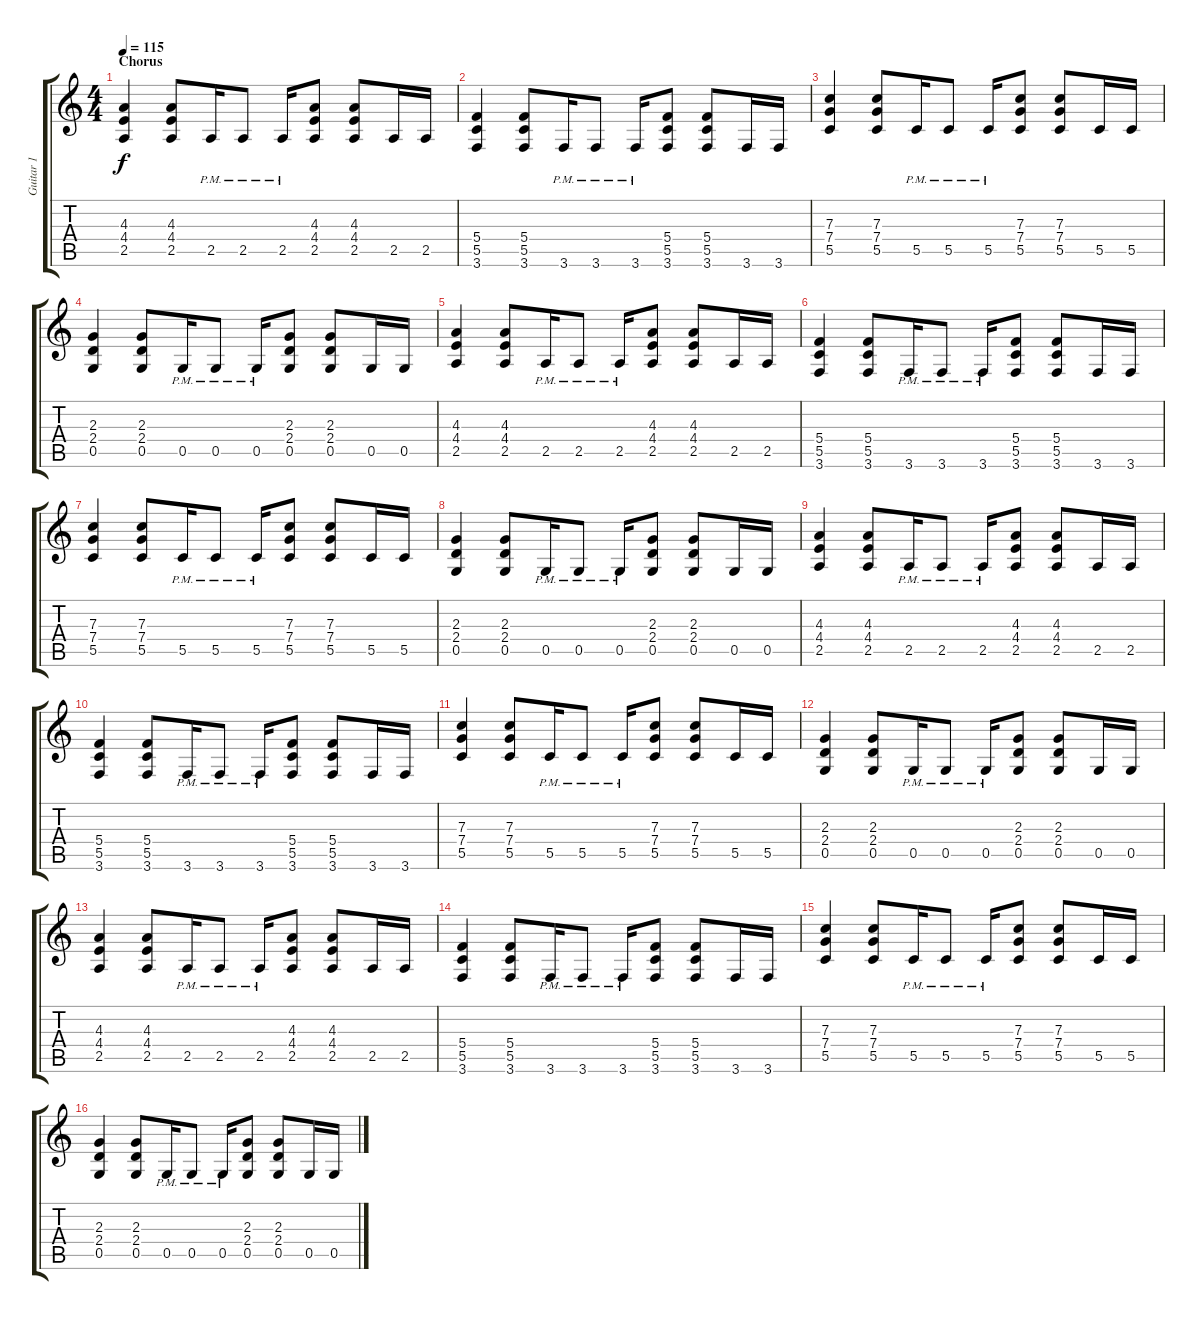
\track ("Guitar 1" "Guitar 1") {instrument distortionguitar}
\staff {score tabs}
\tuning (D4 A3 F3 C3 G2 D2) {hide}
\ts (4 4)
\section ("" "Chorus")
\tempo 115
\clef g2
\ks c
(4.3 4.4 2.5).4{dy f} (4.3 4.4 2.5).8 2.5{pm}.16 2.5{pm}.8 2.5{pm}.16 (4.3 4.4 2.5).8 (4.3 4.4 2.5).8 2.5.16 2.5.16 |
(5.4 5.5 3.6).4 (5.4 5.5 3.6).8 3.6{pm}.16 3.6{pm}.8 3.6{pm}.16 (5.4 5.5 3.6).8 (5.4 5.5 3.6).8 3.6.16 3.6.16 |
(7.3 7.4 5.5).4 (7.3 7.4 5.5).8 5.5{pm}.16 5.5{pm}.8 5.5{pm}.16 (7.3 7.4 5.5).8 (7.3 7.4 5.5).8 5.5.16 5.5.16 |
(2.3 2.4 0.5).4 (2.3 2.4 0.5).8 0.5{pm}.16 0.5{pm}.8 0.5{pm}.16 (2.3 2.4 0.5).8 (2.3 2.4 0.5).8 0.5.16 0.5.16 |
(4.3 4.4 2.5).4 (4.3 4.4 2.5).8 2.5{pm}.16 2.5{pm}.8 2.5{pm}.16 (4.3 4.4 2.5).8 (4.3 4.4 2.5).8 2.5.16 2.5.16 |
(5.4 5.5 3.6).4 (5.4 5.5 3.6).8 3.6{pm}.16 3.6{pm}.8 3.6{pm}.16 (5.4 5.5 3.6).8 (5.4 5.5 3.6).8 3.6.16 3.6.16 |
(7.3 7.4 5.5).4 (7.3 7.4 5.5).8 5.5{pm}.16 5.5{pm}.8 5.5{pm}.16 (7.3 7.4 5.5).8 (7.3 7.4 5.5).8 5.5.16 5.5.16 |
(2.3 2.4 0.5).4 (2.3 2.4 0.5).8 0.5{pm}.16 0.5{pm}.8 0.5{pm}.16 (2.3 2.4 0.5).8 (2.3 2.4 0.5).8 0.5.16 0.5.16 |
(4.3 4.4 2.5).4 (4.3 4.4 2.5).8 2.5{pm}.16 2.5{pm}.8 2.5{pm}.16 (4.3 4.4 2.5).8 (4.3 4.4 2.5).8 2.5.16 2.5.16 |
(5.4 5.5 3.6).4 (5.4 5.5 3.6).8 3.6{pm}.16 3.6{pm}.8 3.6{pm}.16 (5.4 5.5 3.6).8 (5.4 5.5 3.6).8 3.6.16 3.6.16 |
(7.3 7.4 5.5).4 (7.3 7.4 5.5).8 5.5{pm}.16 5.5{pm}.8 5.5{pm}.16 (7.3 7.4 5.5).8 (7.3 7.4 5.5).8 5.5.16 5.5.16 |
(2.3 2.4 0.5).4 (2.3 2.4 0.5).8 0.5{pm}.16 0.5{pm}.8 0.5{pm}.16 (2.3 2.4 0.5).8 (2.3 2.4 0.5).8 0.5.16 0.5.16 |
(4.3 4.4 2.5).4 (4.3 4.4 2.5).8 2.5{pm}.16 2.5{pm}.8 2.5{pm}.16 (4.3 4.4 2.5).8 (4.3 4.4 2.5).8 2.5.16 2.5.16 |
(5.4 5.5 3.6).4 (5.4 5.5 3.6).8 3.6{pm}.16 3.6{pm}.8 3.6{pm}.16 (5.4 5.5 3.6).8 (5.4 5.5 3.6).8 3.6.16 3.6.16 |
(7.3 7.4 5.5).4 (7.3 7.4 5.5).8 5.5{pm}.16 5.5{pm}.8 5.5{pm}.16 (7.3 7.4 5.5).8 (7.3 7.4 5.5).8 5.5.16 5.5.16 |
(2.3 2.4 0.5).4 (2.3 2.4 0.5).8 0.5{pm}.16 0.5{pm}.8 0.5{pm}.16 (2.3 2.4 0.5).8 (2.3 2.4 0.5).8 0.5.16 0.5.16
